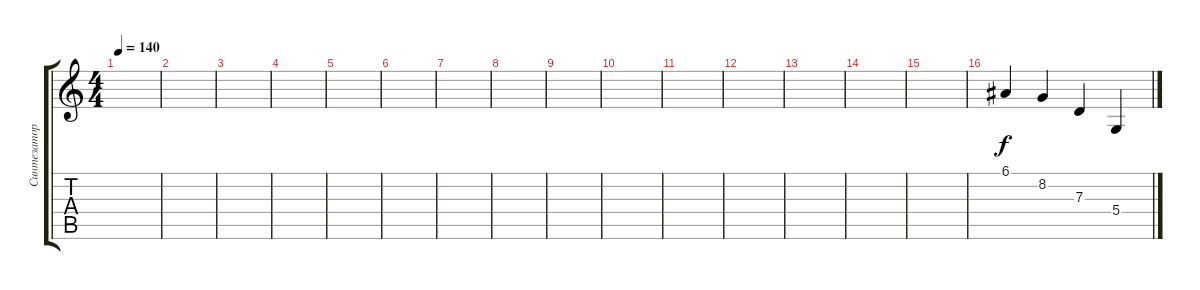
\track ("Синтезатор" "Синтезатор") {instrument fx8scifi}
\staff {score tabs}
\tuning (E4 B3 G3 D3 A2 E2) {hide}
\ts (4 4)
\tempo 140
\clef g2
\ks c
|
|
|
|
|
|
|
|
|
|
|
|
|
|
|
6.1.4{dy f} 8.2.4 7.3.4 5.4.4
